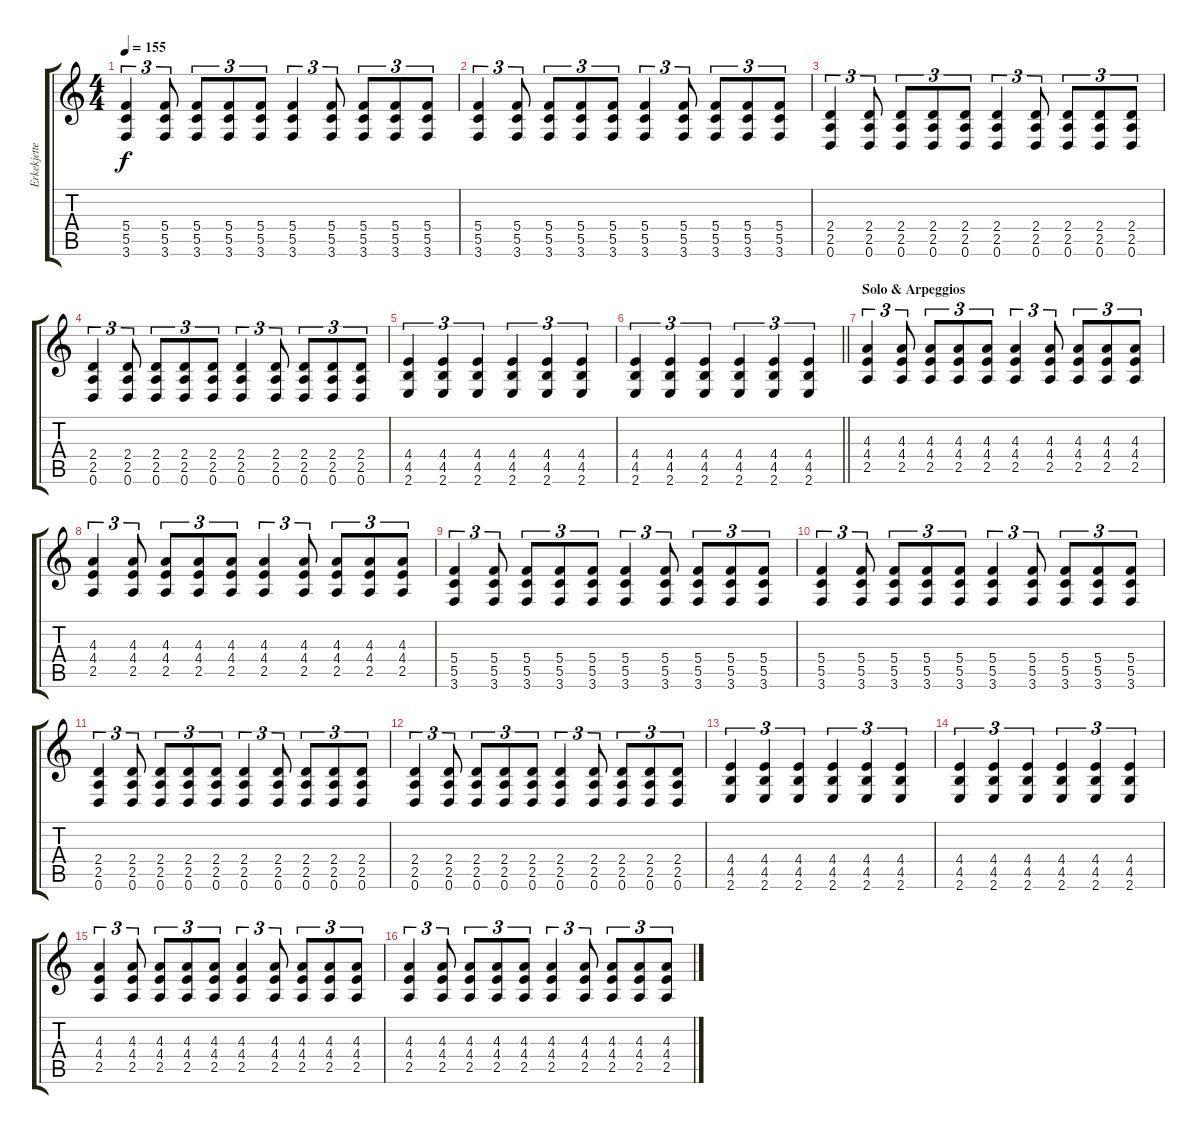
\track ("Erkekjetter Silenoz" "Erkekjette") {instrument overdrivenguitar}
\staff {score tabs}
\tuning (D4 A3 F3 C3 G2 D2) {hide}
\ts (4 4)
\tempo 155
\clef g2
\ks c
(5.4 5.5 3.6).4{tu (3 2) dy f} (5.4 5.5 3.6).8{tu (3 2)} (5.4 5.5 3.6).8{tu (3 2)} (5.4 5.5 3.6).8{tu (3 2)} (5.4 5.5 3.6).8{tu (3 2)} (5.4 5.5 3.6).4{tu (3 2)} (5.4 5.5 3.6).8{tu (3 2)} (5.4 5.5 3.6).8{tu (3 2)} (5.4 5.5 3.6).8{tu (3 2)} (5.4 5.5 3.6).8{tu (3 2)} |
(5.4 5.5 3.6).4{tu (3 2)} (5.4 5.5 3.6).8{tu (3 2)} (5.4 5.5 3.6).8{tu (3 2)} (5.4 5.5 3.6).8{tu (3 2)} (5.4 5.5 3.6).8{tu (3 2)} (5.4 5.5 3.6).4{tu (3 2)} (5.4 5.5 3.6).8{tu (3 2)} (5.4 5.5 3.6).8{tu (3 2)} (5.4 5.5 3.6).8{tu (3 2)} (5.4 5.5 3.6).8{tu (3 2)} |
(2.4 2.5 0.6).4{tu (3 2)} (2.4 2.5 0.6).8{tu (3 2)} (2.4 2.5 0.6).8{tu (3 2)} (2.4 2.5 0.6).8{tu (3 2)} (2.4 2.5 0.6).8{tu (3 2)} (2.4 2.5 0.6).4{tu (3 2)} (2.4 2.5 0.6).8{tu (3 2)} (2.4 2.5 0.6).8{tu (3 2)} (2.4 2.5 0.6).8{tu (3 2)} (2.4 2.5 0.6).8{tu (3 2)} |
(2.4 2.5 0.6).4{tu (3 2)} (2.4 2.5 0.6).8{tu (3 2)} (2.4 2.5 0.6).8{tu (3 2)} (2.4 2.5 0.6).8{tu (3 2)} (2.4 2.5 0.6).8{tu (3 2)} (2.4 2.5 0.6).4{tu (3 2)} (2.4 2.5 0.6).8{tu (3 2)} (2.4 2.5 0.6).8{tu (3 2)} (2.4 2.5 0.6).8{tu (3 2)} (2.4 2.5 0.6).8{tu (3 2)} |
(4.4 4.5 2.6).4{tu (3 2)} (4.4 4.5 2.6).4{tu (3 2)} (4.4 4.5 2.6).4{tu (3 2)} (4.4 4.5 2.6).4{tu (3 2)} (4.4 4.5 2.6).4{tu (3 2)} (4.4 4.5 2.6).4{tu (3 2)} |
\barLineRight lightlight
(4.4 4.5 2.6).4{tu (3 2)} (4.4 4.5 2.6).4{tu (3 2)} (4.4 4.5 2.6).4{tu (3 2)} (4.4 4.5 2.6).4{tu (3 2)} (4.4 4.5 2.6).4{tu (3 2)} (4.4 4.5 2.6).4{tu (3 2)} |
\section ("" "Solo & Arpeggios")
(4.3 4.4 2.5).4{tu (3 2)} (4.3 4.4 2.5).8{tu (3 2)} (4.3 4.4 2.5).8{tu (3 2)} (4.3 4.4 2.5).8{tu (3 2)} (4.3 4.4 2.5).8{tu (3 2)} (4.3 4.4 2.5).4{tu (3 2)} (4.3 4.4 2.5).8{tu (3 2)} (4.3 4.4 2.5).8{tu (3 2)} (4.3 4.4 2.5).8{tu (3 2)} (4.3 4.4 2.5).8{tu (3 2)} |
(4.3 4.4 2.5).4{tu (3 2)} (4.3 4.4 2.5).8{tu (3 2)} (4.3 4.4 2.5).8{tu (3 2)} (4.3 4.4 2.5).8{tu (3 2)} (4.3 4.4 2.5).8{tu (3 2)} (4.3 4.4 2.5).4{tu (3 2)} (4.3 4.4 2.5).8{tu (3 2)} (4.3 4.4 2.5).8{tu (3 2)} (4.3 4.4 2.5).8{tu (3 2)} (4.3 4.4 2.5).8{tu (3 2)} |
(5.4 5.5 3.6).4{tu (3 2)} (5.4 5.5 3.6).8{tu (3 2)} (5.4 5.5 3.6).8{tu (3 2)} (5.4 5.5 3.6).8{tu (3 2)} (5.4 5.5 3.6).8{tu (3 2)} (5.4 5.5 3.6).4{tu (3 2)} (5.4 5.5 3.6).8{tu (3 2)} (5.4 5.5 3.6).8{tu (3 2)} (5.4 5.5 3.6).8{tu (3 2)} (5.4 5.5 3.6).8{tu (3 2)} |
(5.4 5.5 3.6).4{tu (3 2)} (5.4 5.5 3.6).8{tu (3 2)} (5.4 5.5 3.6).8{tu (3 2)} (5.4 5.5 3.6).8{tu (3 2)} (5.4 5.5 3.6).8{tu (3 2)} (5.4 5.5 3.6).4{tu (3 2)} (5.4 5.5 3.6).8{tu (3 2)} (5.4 5.5 3.6).8{tu (3 2)} (5.4 5.5 3.6).8{tu (3 2)} (5.4 5.5 3.6).8{tu (3 2)} |
(2.4 2.5 0.6).4{tu (3 2)} (2.4 2.5 0.6).8{tu (3 2)} (2.4 2.5 0.6).8{tu (3 2)} (2.4 2.5 0.6).8{tu (3 2)} (2.4 2.5 0.6).8{tu (3 2)} (2.4 2.5 0.6).4{tu (3 2)} (2.4 2.5 0.6).8{tu (3 2)} (2.4 2.5 0.6).8{tu (3 2)} (2.4 2.5 0.6).8{tu (3 2)} (2.4 2.5 0.6).8{tu (3 2)} |
(2.4 2.5 0.6).4{tu (3 2)} (2.4 2.5 0.6).8{tu (3 2)} (2.4 2.5 0.6).8{tu (3 2)} (2.4 2.5 0.6).8{tu (3 2)} (2.4 2.5 0.6).8{tu (3 2)} (2.4 2.5 0.6).4{tu (3 2)} (2.4 2.5 0.6).8{tu (3 2)} (2.4 2.5 0.6).8{tu (3 2)} (2.4 2.5 0.6).8{tu (3 2)} (2.4 2.5 0.6).8{tu (3 2)} |
(4.4 4.5 2.6).4{tu (3 2)} (4.4 4.5 2.6).4{tu (3 2)} (4.4 4.5 2.6).4{tu (3 2)} (4.4 4.5 2.6).4{tu (3 2)} (4.4 4.5 2.6).4{tu (3 2)} (4.4 4.5 2.6).4{tu (3 2)} |
(4.4 4.5 2.6).4{tu (3 2)} (4.4 4.5 2.6).4{tu (3 2)} (4.4 4.5 2.6).4{tu (3 2)} (4.4 4.5 2.6).4{tu (3 2)} (4.4 4.5 2.6).4{tu (3 2)} (4.4 4.5 2.6).4{tu (3 2)} |
(4.3 4.4 2.5).4{tu (3 2)} (4.3 4.4 2.5).8{tu (3 2)} (4.3 4.4 2.5).8{tu (3 2)} (4.3 4.4 2.5).8{tu (3 2)} (4.3 4.4 2.5).8{tu (3 2)} (4.3 4.4 2.5).4{tu (3 2)} (4.3 4.4 2.5).8{tu (3 2)} (4.3 4.4 2.5).8{tu (3 2)} (4.3 4.4 2.5).8{tu (3 2)} (4.3 4.4 2.5).8{tu (3 2)} |
(4.3 4.4 2.5).4{tu (3 2)} (4.3 4.4 2.5).8{tu (3 2)} (4.3 4.4 2.5).8{tu (3 2)} (4.3 4.4 2.5).8{tu (3 2)} (4.3 4.4 2.5).8{tu (3 2)} (4.3 4.4 2.5).4{tu (3 2)} (4.3 4.4 2.5).8{tu (3 2)} (4.3 4.4 2.5).8{tu (3 2)} (4.3 4.4 2.5).8{tu (3 2)} (4.3 4.4 2.5).8{tu (3 2)}
